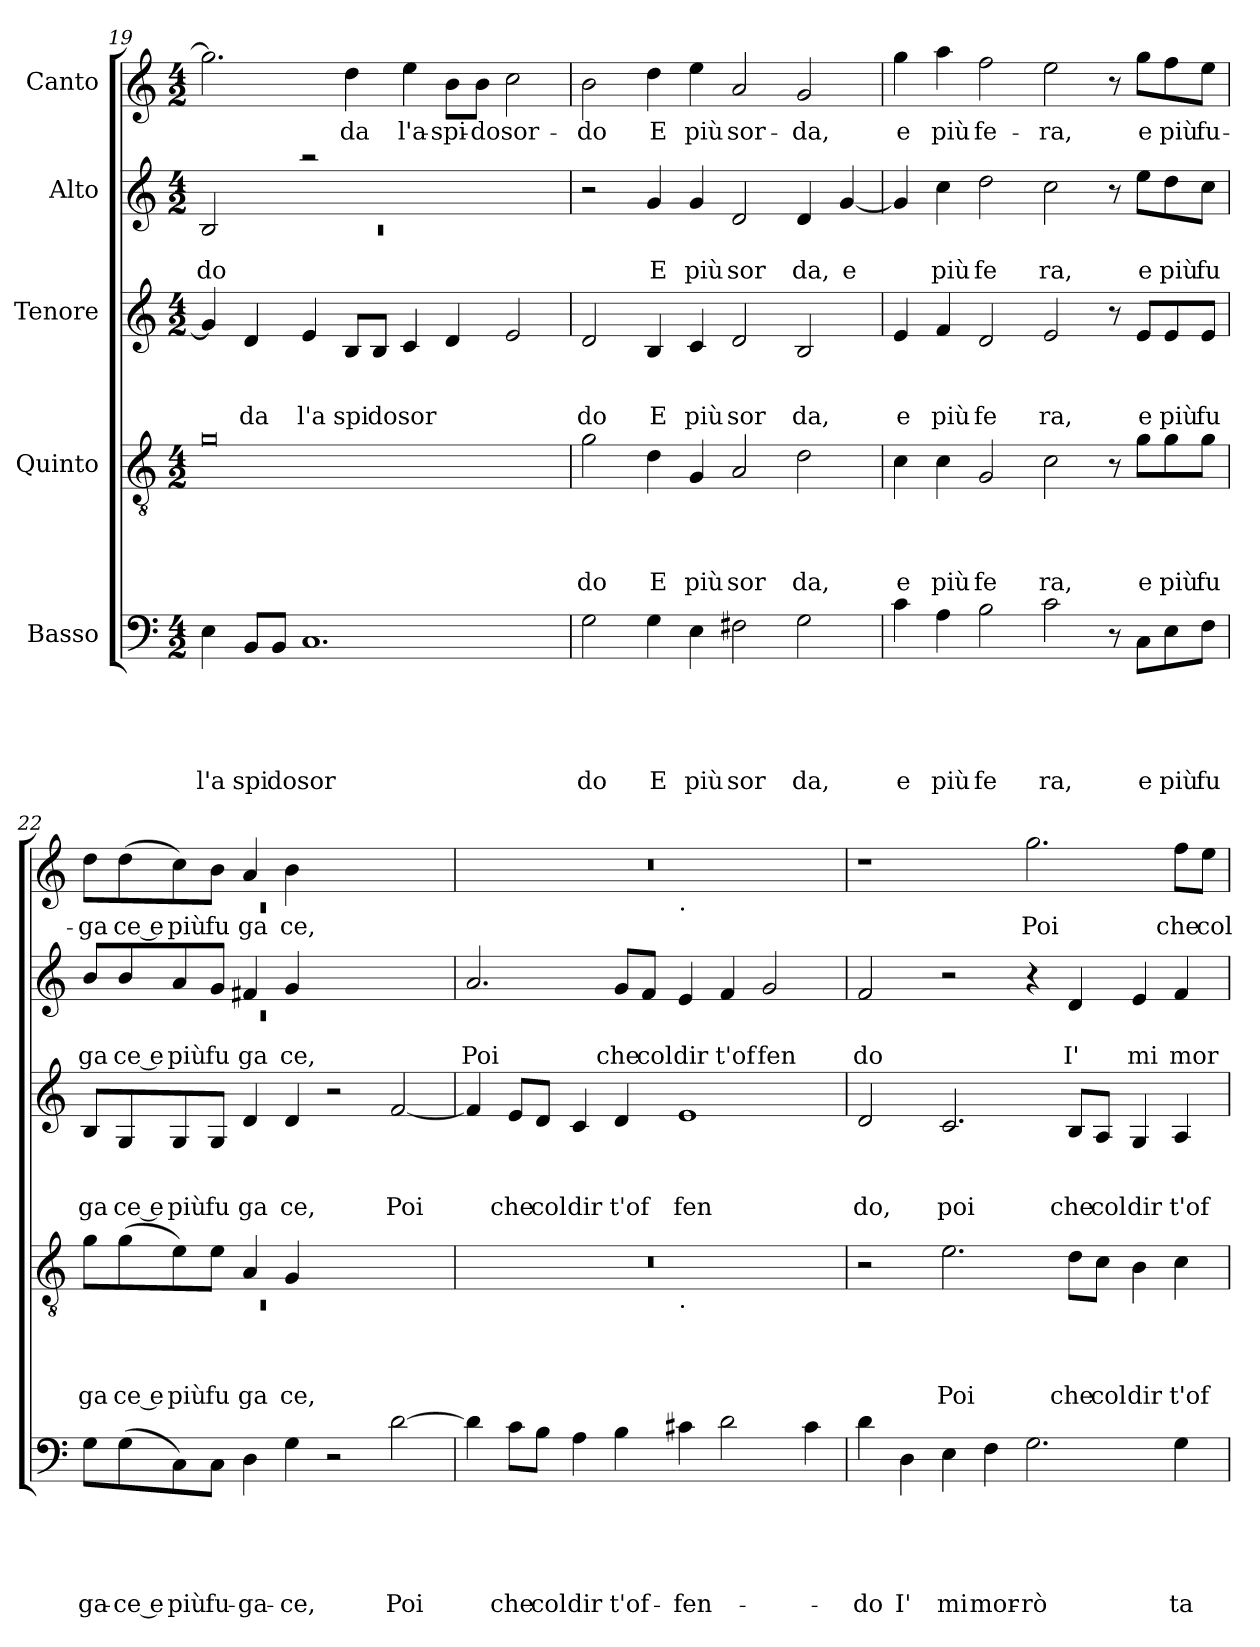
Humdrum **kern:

**kern	**text	**text	**text	**text	**text	**kern	**text	**text	**text	**text	**kern	**text	**text	**text	**kern	**text	**text	**kern	**text
*part5	*part5	*part5	*part5	*part5	*part5	*part4	*part4	*part4	*part4	*part4	*part3	*part3	*part3	*part3	*part2	*part2	*part2	*part1	*part1
*staff5	*staff5	*staff5	*staff5	*staff5	*staff5	*staff4	*staff4	*staff4	*staff4	*staff4	*staff3	*staff3	*staff3	*staff3	*staff2	*staff2	*staff2	*staff1	*staff1
*I"Basso	*	*	*	*	*	*I"Quinto	*	*	*	*	*I"Tenore	*	*	*	*I"Alto	*	*	*I"Canto	*
*clefF4	*	*	*	*	*	*clefGv2	*	*	*	*	*clefG2	*	*	*	*clefG2	*	*	*clefG2	*
*k[]	*	*	*	*	*	*k[]	*	*	*	*	*k[]	*	*	*	*k[]	*	*	*k[]	*
*C:	*	*	*	*	*	*C:	*	*	*	*	*C:	*	*	*	*C:	*	*	*C:	*
*M4/2	*	*	*	*	*	*M4/2	*	*	*	*	*M4/2	*	*	*	*M4/2	*	*	*M4/2	*
=19	=19	=19	=19	=19	=19	=19	=19	=19	=19	=19	=19	=19	=19	=19	=19	=19	=19	=19	=19
*	*	*	*	*	*	*	*	*	*	*	*	*	*	*	*^	*	*	*	*
!	!	!	!	!	!LO:LY:b	!	!	!	!	!	!	!	!	!	!	!LO:N:vis=1	!	!LO:LY:b	!	!
4E\	.	.	.	.	l'a	0g	.	.	.	.	4g/]	.	.	.	2B/	0rc	.	do	2.gg\]	.
!	!	!	!	!	!LO:LY:b	!	!	!	!	!	!	!	!	!LO:LY:b	!	!	!	!	!	!
8BB/L	.	.	.	.	spi	.	.	.	.	.	4d/	.	.	da	.	.	.	.	.	.
!	!	!	!	!	!LO:LY:b	!	!	!	!	!	!	!	!	!	!	!	!	!	!	!
8BB/J	.	.	.	.	do	.	.	.	.	.	.	.	.	.	.	.	.	.	.	.
!	!	!	!	!	!LO:LY:b	!	!	!	!	!	!	!	!	!LO:LY:b	!	!	!	!	!	!
1.C	.	.	.	.	sor	.	.	.	.	.	4e/	.	.	l'a	2raa	.	.	.	.	.
!	!	!	!	!	!	!	!	!	!	!	!	!	!	!LO:LY:b	!	!	!	!	!	!LO:LY:b
.	.	.	.	.	.	.	.	.	.	.	8B/L	.	.	spi	.	.	.	.	4dd\	da
!	!	!	!	!	!	!	!	!	!	!	!	!	!	!LO:LY:b	!	!	!	!	!	!
.	.	.	.	.	.	.	.	.	.	.	8B/J	.	.	do	.	.	.	.	.	.
!	!	!	!	!	!	!	!	!	!	!	!	!	!	!LO:LY:b	!	!	!	!	!	!LO:LY:b
.	.	.	.	.	.	.	.	.	.	.	4c/	.	.	sor	1ryy	.	.	.	4ee\	l'a-
!	!	!	!	!	!	!	!	!	!	!	!	!	!	!	!	!	!	!	!	!LO:LY:b
.	.	.	.	.	.	.	.	.	.	.	4d/	.	.	.	.	.	.	.	8b\L	-spi-
!	!	!	!	!	!	!	!	!	!	!	!	!	!	!	!	!	!	!	!	!LO:LY:b
.	.	.	.	.	.	.	.	.	.	.	.	.	.	.	.	.	.	.	8b\J	-do
!	!	!	!	!	!	!	!	!	!	!	!	!	!	!	!	!	!	!	!	!LO:LY:b
.	.	.	.	.	.	.	.	.	.	.	2e/	.	.	.	.	.	.	.	2cc\	sor-
*	*	*	*	*	*	*	*	*	*	*	*	*	*	*	*v	*v	*	*	*	*
=20	=20	=20	=20	=20	=20	=20	=20	=20	=20	=20	=20	=20	=20	=20	=20	=20	=20	=20	=20
!	!	!	!	!	!LO:LY:b	!	!	!	!	!LO:LY:b	!	!	!	!LO:LY:b	!	!	!	!	!LO:LY:b
2G\	.	.	.	.	do	2g\	.	.	.	do	2d/	.	.	do	2r	.	.	2b\	-do
!	!	!	!	!	!LO:LY:b	!	!	!	!	!LO:LY:b	!	!	!	!LO:LY:b	!	!	!LO:LY:b	!	!LO:LY:b
4G\	.	.	.	.	E	4d\	.	.	.	E	4B/	.	.	E	4g/	.	E	4dd\	E
!	!	!	!	!	!LO:LY:b	!	!	!	!	!LO:LY:b	!	!	!	!LO:LY:b	!	!	!LO:LY:b	!	!LO:LY:b
4E\	.	.	.	.	più	4G/	.	.	.	più	4c/	.	.	più	4g/	.	più	4ee\	più
!	!	!	!	!	!LO:LY:b	!	!	!	!	!LO:LY:b	!	!	!	!LO:LY:b	!	!	!LO:LY:b	!	!LO:LY:b
2F#X\	.	.	.	.	sor	2A/	.	.	.	sor	2d/	.	.	sor	2d/	.	sor	2a/	sor-
!	!	!	!	!	!LO:LY:b	!	!	!	!	!LO:LY:b	!	!	!	!LO:LY:b	!	!	!LO:LY:b	!	!LO:LY:b
2G\	.	.	.	.	da,	2d\	.	.	.	da,	2B/	.	.	da,	4d/	.	da,	2g/	-da,
!	!	!	!	!	!	!	!	!	!	!	!	!	!	!	!	!	!LO:LY:b	!	!
.	.	.	.	.	.	.	.	.	.	.	.	.	.	.	[<4g/	.	e	.	.
=21	=21	=21	=21	=21	=21	=21	=21	=21	=21	=21	=21	=21	=21	=21	=21	=21	=21	=21	=21
!	!	!	!	!	!LO:LY:b	!	!	!	!	!LO:LY:b	!	!	!	!LO:LY:b	!	!	!	!	!LO:LY:b
4c\	.	.	.	.	e	4c\	.	.	.	e	4e/	.	.	e	4g/]	.	.	4gg\	e
!	!	!	!	!	!LO:LY:b	!	!	!	!	!LO:LY:b	!	!	!	!LO:LY:b	!	!	!LO:LY:b	!	!LO:LY:b
4A\	.	.	.	.	più	4c\	.	.	.	più	4f/	.	.	più	4cc\	.	più	4aa\	più
!	!	!	!	!	!LO:LY:b	!	!	!	!	!LO:LY:b	!	!	!	!LO:LY:b	!	!	!LO:LY:b	!	!LO:LY:b
2B\	.	.	.	.	fe	2G/	.	.	.	fe	2d/	.	.	fe	2dd\	.	fe	2ff\	fe-
!	!	!	!	!	!LO:LY:b	!	!	!	!	!LO:LY:b	!	!	!	!LO:LY:b	!	!	!LO:LY:b	!	!LO:LY:b
2c\	.	.	.	.	ra,	2c\	.	.	.	ra,	2e/	.	.	ra,	2cc\	.	ra,	2ee\	-ra,
8r	.	.	.	.	.	8r	.	.	.	.	8r	.	.	.	8r	.	.	8r	.
!	!	!	!	!	!LO:LY:b	!	!	!	!	!LO:LY:b	!	!	!	!LO:LY:b	!	!	!LO:LY:b	!	!LO:LY:b
8C\L	.	.	.	.	e	8g\L	.	.	.	e	8e/L	.	.	e	8ee\L	.	e	8gg\L	e
!	!	!	!	!	!LO:LY:b	!	!	!	!	!LO:LY:b	!	!	!	!LO:LY:b	!	!	!LO:LY:b	!	!LO:LY:b
8E\	.	.	.	.	più	8g\	.	.	.	più	8e/	.	.	più	8dd\	.	più	8ff\	più
!	!	!	!	!	!LO:LY:b	!	!	!	!	!LO:LY:b	!	!	!	!LO:LY:b	!	!	!LO:LY:b	!	!LO:LY:b
8F\J	.	.	.	.	fu	8g\J	.	.	.	fu	8e/J	.	.	fu	8cc\J	.	fu	8ee\J	fu-
!!LO:LB:g=z
=22	=22	=22	=22	=22	=22	=22	=22	=22	=22	=22	=22	=22	=22	=22	=22	=22	=22	=22	=22
*	*	*	*	*	*	*^	*	*	*	*	*	*	*	*	*^	*	*	*^	*
!	!	!	!	!	!LO:LY:b	!	!LO:N:vis=1	!	!	!	!LO:LY:b	!	!	!	!LO:LY:b	!	!LO:N:vis=1	!	!LO:LY:b	!	!LO:N:vis=1	!LO:LY:b
8G\L	.	.	.	.	ga-	8g\L	0rC	.	.	.	ga	8B/L	.	.	ga	8b/L	0rc	.	ga	8dd\L	0rc	-ga
!	!	!	!	!	!LO:LY:b:rj	!	!	!	!	!	!LO:LY:b:rj	!	!	!	!LO:LY:b:rj	!	!	!	!LO:LY:b:rj	!	!	!LO:LY:b:rj
(<8G\	.	.	.	.	-ce e	(>8g\	.	.	.	.	ce e	8G/	.	.	ce e	8b/	.	.	ce e	(<8dd\	.	ce e
!	!	!	!	!	!LO:LY:b	!	!	!	!	!	!LO:LY:b	!	!	!	!LO:LY:b	!	!	!	!LO:LY:b	!	!	!LO:LY:b
8C\)	.	.	.	.	più	8e\)	.	.	.	.	più	8G/	.	.	più	8a/	.	.	più	8cc\)	.	più
!	!	!	!	!	!LO:LY:b	!	!	!	!	!	!LO:LY:b	!	!	!	!LO:LY:b	!	!	!	!LO:LY:b	!	!	!LO:LY:b
8C\J	.	.	.	.	fu-	8e\J	.	.	.	.	fu	8G/J	.	.	fu	8g/J	.	.	fu	8b\J	.	fu
!	!	!	!	!	!LO:LY:b	!	!	!	!	!	!LO:LY:b	!	!	!	!LO:LY:b	!	!	!	!LO:LY:b	!	!	!LO:LY:b
4D\	.	.	.	.	-ga-	4A/	.	.	.	.	ga	4d/	.	.	ga	4f#X/	.	.	ga	4a/	.	ga
!	!	!	!	!	!LO:LY:b	!	!	!	!	!	!LO:LY:b	!	!	!	!LO:LY:b	!	!	!	!LO:LY:b	!	!	!LO:LY:b
4G\	.	.	.	.	-ce,	4G/	.	.	.	.	ce,	4d/	.	.	ce,	4g/	.	.	ce,	4b\	.	ce,
2r	.	.	.	.	.	1ryy	.	.	.	.	.	2r	.	.	.	1ryy	.	.	.	1ryy	.	.
!	!	!	!	!	!LO:LY:b	!	!	!	!	!	!	!	!	!	!LO:LY:b	!	!	!	!	!	!	!
[>2d\	.	.	.	.	Poi	.	.	.	.	.	.	[<2f/	.	.	Poi	.	.	.	.	.	.	.
*	*	*	*	*	*	*	*	*	*	*	*	*	*	*	*	*v	*v	*	*	*	*	*
=23	=23	=23	=23	=23	=23	=23	=23	=23	=23	=23	=23	=23	=23	=23	=23	=23	=23	=23	=23	=23	=23
!	!	!	!	!	!	!	!	!	!	!	!	!	!	!	!	!	!	!LO:LY:b	!	!	!
4d\]	.	.	.	.	.	0r	1ryy	.	.	.	.	4f/]	.	.	.	2.a/	.	Poi	0r	1ryy	.
!	!	!	!	!	!LO:LY:b	!	!	!	!	!	!	!	!	!	!LO:LY:b	!	!	!	!	!	!
8c\L	.	.	.	.	che	.	.	.	.	.	.	8e/L	.	.	che	.	.	.	.	.	.
!	!	!	!	!	!LO:LY:b	!	!	!	!	!	!	!	!	!	!LO:LY:b	!	!	!	!	!	!
8B\J	.	.	.	.	col	.	.	.	.	.	.	8d/J	.	.	col	.	.	.	.	.	.
!	!	!	!	!	!LO:LY:b	!	!	!	!	!	!	!	!	!	!LO:LY:b	!	!	!	!	!	!
4A\	.	.	.	.	dir	.	.	.	.	.	.	4c/	.	.	dir	.	.	.	.	.	.
!	!	!	!	!	!LO:LY:b	!	!	!	!	!	!	!	!	!	!LO:LY:b	!	!	!LO:LY:b	!	!	!
4B\	.	.	.	.	t'of-	.	.	.	.	.	.	4d/	.	.	t'of	8g/L	.	che	.	.	.
!	!	!	!	!	!	!	!	!	!	!	!	!	!	!	!	!	!	!LO:LY:b	!	!	!
.	.	.	.	.	.	.	.	.	.	.	.	.	.	.	.	8f/J	.	col	.	.	.
!	!	!	!	!	!	!	!	!	!	!	!	!	!	!	!	!	!	!	!	!LO:TX:b:t=.	!
!	!	!	!	!	!	!	!LO:TX:b:t=.	!	!	!	!	!	!	!	!	!	!	!	!	!	!
!	!	!	!	!	!LO:LY:b	!	!	!	!	!	!	!	!	!	!LO:LY:b	!	!	!LO:LY:b	!	!	!
4c#X\	.	.	.	.	-fen-	.	1ryy	.	.	.	.	1e	.	.	fen	4e/	.	dir	.	1ryy	.
!	!	!	!	!	!	!	!	!	!	!	!	!	!	!	!	!	!	!LO:LY:b	!	!	!
2d\	.	.	.	.	.	.	.	.	.	.	.	.	.	.	.	4f/	.	t'of	.	.	.
!	!	!	!	!	!	!	!	!	!	!	!	!	!	!	!	!	!	!LO:LY:b	!	!	!
.	.	.	.	.	.	.	.	.	.	.	.	.	.	.	.	2g/	.	fen	.	.	.
4c#\	.	.	.	.	.	.	.	.	.	.	.	.	.	.	.	.	.	.	.	.	.
=24	=24	=24	=24	=24	=24	=24	=24	=24	=24	=24	=24	=24	=24	=24	=24	=24	=24	=24	=24	=24	=24
!	!	!	!	!	!LO:LY:b	!	!	!	!	!	!	!	!	!	!LO:LY:b	!	!	!LO:LY:b	!	!	!
*	*	*	*	*	*	*v	*v	*	*	*	*	*	*	*	*	*	*	*	*v	*v	*
4d\	.	.	.	.	-do	2r	.	.	.	.	2d/	.	.	do,	2f/	.	do	1r	.
!	!	!	!	!	!LO:LY:b	!	!	!	!	!	!	!	!	!	!	!	!	!	!
4D\	.	.	.	.	I'	.	.	.	.	.	.	.	.	.	.	.	.	.	.
!	!	!	!	!	!LO:LY:b	!	!	!	!	!LO:LY:b	!	!	!	!LO:LY:b	!	!	!	!	!
4E\	.	.	.	.	mi	2.e\	.	.	.	Poi	2.c/	.	.	poi	2r	.	.	.	.
!	!	!	!	!	!LO:LY:b	!	!	!	!	!	!	!	!	!	!	!	!	!	!
4F\	.	.	.	.	mor-	.	.	.	.	.	.	.	.	.	.	.	.	.	.
!	!	!	!	!	!LO:LY:b	!	!	!	!	!	!	!	!	!	!	!	!	!	!LO:LY:b
2.G\	.	.	.	.	-rò	.	.	.	.	.	.	.	.	.	4r	.	.	2.gg\	Poi
!	!	!	!	!	!	!	!	!	!	!LO:LY:b	!	!	!	!LO:LY:b	!	!	!LO:LY:b	!	!
.	.	.	.	.	.	8d\L	.	.	.	che	8B/L	.	.	che	4d/	.	I'	.	.
!	!	!	!	!	!	!	!	!	!	!LO:LY:b	!	!	!	!LO:LY:b	!	!	!	!	!
.	.	.	.	.	.	8c\J	.	.	.	col	8A/J	.	.	col	.	.	.	.	.
!	!	!	!	!	!	!	!	!	!	!LO:LY:b	!	!	!	!LO:LY:b	!	!	!LO:LY:b	!	!
.	.	.	.	.	.	4B\	.	.	.	dir	4G/	.	.	dir	4e/	.	mi	.	.
!	!	!	!	!	!LO:LY:b	!	!	!	!	!LO:LY:b	!	!	!	!LO:LY:b	!	!	!LO:LY:b	!	!LO:LY:b
4G\	.	.	.	.	ta-	4c\	.	.	.	t'of	4A/	.	.	t'of	4f/	.	mor	8ff\L	che
!	!	!	!	!	!	!	!	!	!	!	!	!	!	!	!	!	!	!	!LO:LY:b
.	.	.	.	.	.	.	.	.	.	.	.	.	.	.	.	.	.	8ee\J	col
=	=	=	=	=	=	=	=	=	=	=	=	=	=	=	=	=	=	=	=
*-	*-	*-	*-	*-	*-	*-	*-	*-	*-	*-	*-	*-	*-	*-	*-	*-	*-	*-	*-
